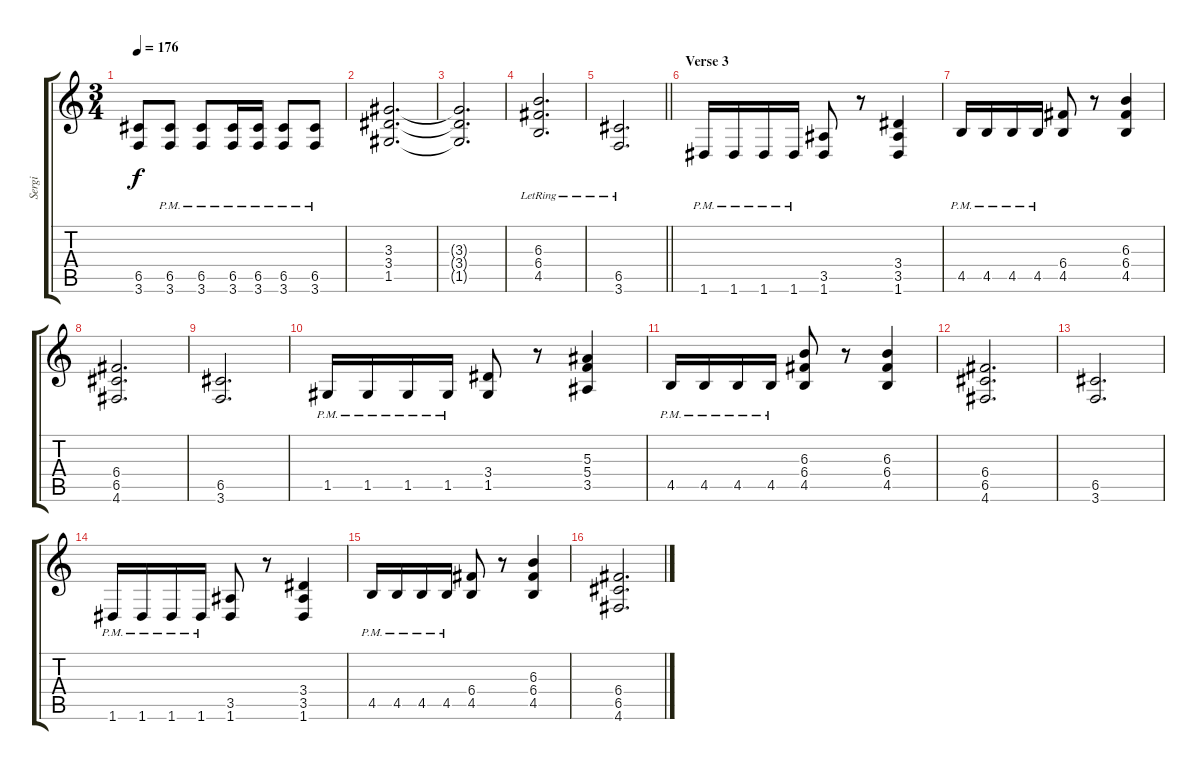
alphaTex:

\track ("Sergi" "Sergi") {instrument distortionguitar}
\staff {score tabs}
\tuning (D4 A3 F3 C3 G2 D2) {hide}
\ts (3 4)
\tempo 176
\clef g2
\ks c
(6.5 3.6).8{dy f} (6.5{pm} 3.6{pm}).8 (6.5{pm} 3.6{pm}).8 (6.5{pm} 3.6{pm}).16 (6.5{pm} 3.6{pm}).16 (6.5{pm} 3.6{pm}).8 (6.5{pm} 3.6{pm}).8 |
(3.3 3.4 1.5).2{d} |
(3.3{t} 3.4{t} 1.5{t}).2{d} |
(6.3{lr} 6.4{lr} 4.5{lr}).2{d} |
\barLineRight lightlight
(6.5{lr} 3.6{lr}).2{d} |
\section ("" "Verse 3")
1.6{pm}.16 1.6{pm}.16 1.6{pm}.16 1.6{pm}.16 (3.5 1.6).8 r.8 (3.4 3.5 1.6).4 |
4.5{pm}.16 4.5{pm}.16 4.5{pm}.16 4.5{pm}.16 (6.4 4.5).8 r.8 (6.3 6.4 4.5).4 |
(6.4 6.5 4.6).2{d} |
(6.5 3.6).2{d} |
1.5{pm}.16 1.5{pm}.16 1.5{pm}.16 1.5{pm}.16 (3.4 1.5).8 r.8 (5.3 5.4 3.5).4 |
4.5{pm}.16 4.5{pm}.16 4.5{pm}.16 4.5{pm}.16 (6.3 6.4 4.5).8 r.8 (6.3 6.4 4.5).4 |
(6.4 6.5 4.6).2{d} |
(6.5 3.6).2{d} |
1.6{pm}.16 1.6{pm}.16 1.6{pm}.16 1.6{pm}.16 (3.5 1.6).8 r.8 (3.4 3.5 1.6).4 |
4.5{pm}.16 4.5{pm}.16 4.5{pm}.16 4.5{pm}.16 (6.4 4.5).8 r.8 (6.3 6.4 4.5).4 |
(6.4 6.5 4.6).2{d}
